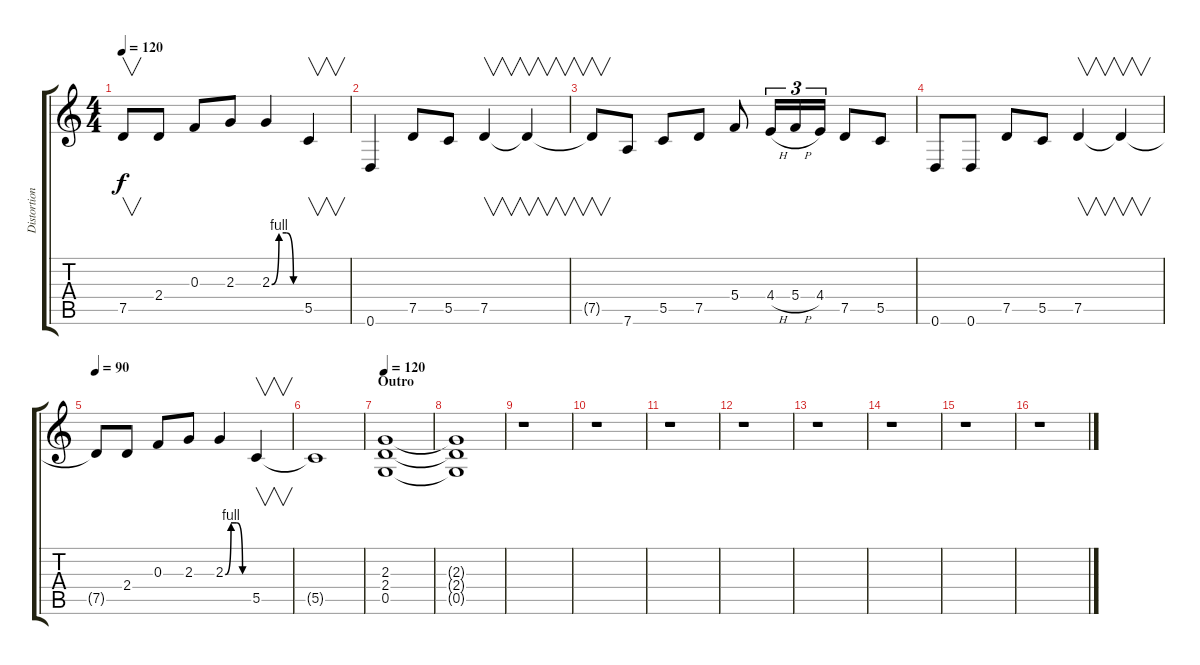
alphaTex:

\track ("Distortion 1" "Distortion") {instrument distortionguitar}
\staff {score tabs}
\tuning (D4 A3 F3 C3 G2 D2) {hide}
\ts (4 4)
\tempo 120
\clef g2
\ks c
7.5{t}.8{v dy f} 2.4.8 0.3.8 2.3.8 2.3{be (custom 0 0 15 4 30 4 45 0 60 0)}.4 5.5.4{v} |
0.6.4 7.5.8 5.5.8 7.5.4{v} 7.5{t}.4{v} |
7.5{t}.8{v} 7.6.8 5.5.8 7.5.8 5.4.8 4.4{h}.16{tu (3 2)} 5.4{h}.16{tu (3 2)} 4.4.16{tu (3 2)} 7.5.8 5.5.8 |
0.6.8 0.6.8 7.5.8 5.5.8 7.5.4{v} 7.5{t}.4{v} |
\tempo 90
7.5{t}.8 2.4.8 0.3.8 2.3.8 2.3{be (custom 0 0 15 4 30 4 45 0 60 0)}.4 5.5.4{v} |
5.5{t}.1 |
\section ("" "Outro")
\tempo 120
(2.3 2.4 0.5).1{volume 0} |
(2.3{t} 2.4{t} 0.5{t}).1 |
r.1 |
r.1 |
r.1 |
r.1 |
r.1 |
r.1 |
r.1 |
r.1
